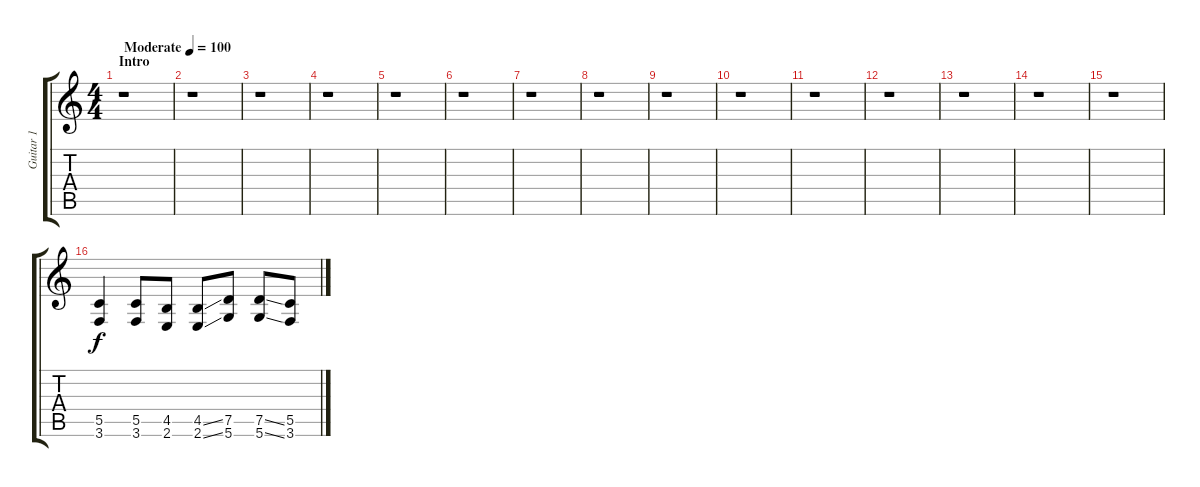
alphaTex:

\track ("Guitar 1" "Guitar 1") {instrument distortionguitar}
\staff {score tabs}
\tuning (D4 A3 F3 C3 G2 D2) {hide}
\ts (4 4)
\section ("" "Intro")
\tempo (100 "Moderate")
\clef g2
\ks c
r.1{dy f instrument distortionguitar} |
r.1 |
r.1 |
r.1 |
r.1 |
r.1 |
r.1 |
r.1 |
r.1 |
r.1 |
r.1 |
r.1 |
r.1 |
r.1 |
r.1 |
(5.5 3.6).4 (5.5 3.6).8 (4.5 2.6).8 (4.5{ss} 2.6{ss}).8 (7.5 5.6).8 (7.5{ss} 5.6{ss}).8 (5.5{ss} 3.6{ss}).8
